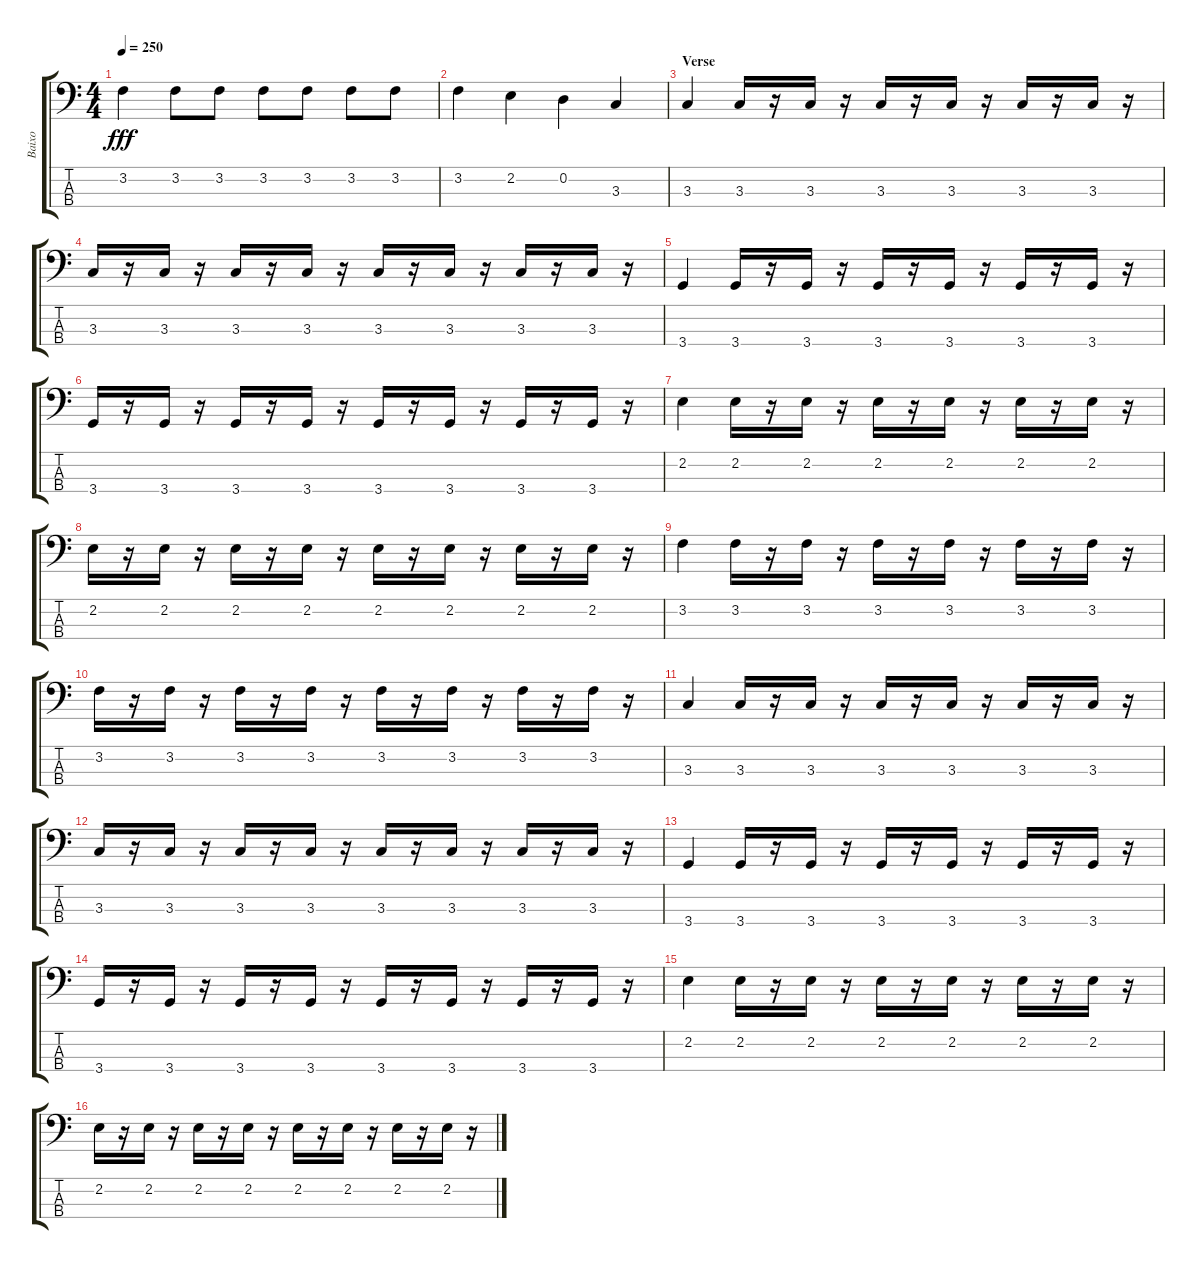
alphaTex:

\track ("Baixo" "Baixo") {instrument electricbassfinger}
\staff {score tabs}
\tuning (G2 D2 A1 E1) {hide}
\ts (4 4)
\tempo 250
\clef f4
\ks c
3.2.4{dy fff} 3.2.8 3.2.8 3.2.8 3.2.8 3.2.8 3.2.8 |
3.2.4 2.2.4 0.2.4 3.3.4 |
\section ("" "Verse")
3.3.4 3.3.16 r.16 3.3.16 r.16 3.3.16 r.16 3.3.16 r.16 3.3.16 r.16 3.3.16 r.16 |
3.3.16 r.16 3.3.16 r.16 3.3.16 r.16 3.3.16 r.16 3.3.16 r.16 3.3.16 r.16 3.3.16 r.16 3.3.16 r.16 |
3.4.4 3.4.16 r.16 3.4.16 r.16 3.4.16 r.16 3.4.16 r.16 3.4.16 r.16 3.4.16 r.16 |
3.4.16 r.16 3.4.16 r.16 3.4.16 r.16 3.4.16 r.16 3.4.16 r.16 3.4.16 r.16 3.4.16 r.16 3.4.16 r.16 |
2.2.4 2.2.16 r.16 2.2.16 r.16 2.2.16 r.16 2.2.16 r.16 2.2.16 r.16 2.2.16 r.16 |
2.2.16 r.16 2.2.16 r.16 2.2.16 r.16 2.2.16 r.16 2.2.16 r.16 2.2.16 r.16 2.2.16 r.16 2.2.16 r.16 |
3.2.4 3.2.16 r.16 3.2.16 r.16 3.2.16 r.16 3.2.16 r.16 3.2.16 r.16 3.2.16 r.16 |
3.2.16 r.16 3.2.16 r.16 3.2.16 r.16 3.2.16 r.16 3.2.16 r.16 3.2.16 r.16 3.2.16 r.16 3.2.16 r.16 |
3.3.4 3.3.16 r.16 3.3.16 r.16 3.3.16 r.16 3.3.16 r.16 3.3.16 r.16 3.3.16 r.16 |
3.3.16 r.16 3.3.16 r.16 3.3.16 r.16 3.3.16 r.16 3.3.16 r.16 3.3.16 r.16 3.3.16 r.16 3.3.16 r.16 |
3.4.4 3.4.16 r.16 3.4.16 r.16 3.4.16 r.16 3.4.16 r.16 3.4.16 r.16 3.4.16 r.16 |
3.4.16 r.16 3.4.16 r.16 3.4.16 r.16 3.4.16 r.16 3.4.16 r.16 3.4.16 r.16 3.4.16 r.16 3.4.16 r.16 |
2.2.4 2.2.16 r.16 2.2.16 r.16 2.2.16 r.16 2.2.16 r.16 2.2.16 r.16 2.2.16 r.16 |
2.2.16 r.16 2.2.16 r.16 2.2.16 r.16 2.2.16 r.16 2.2.16 r.16 2.2.16 r.16 2.2.16 r.16 2.2.16 r.16
